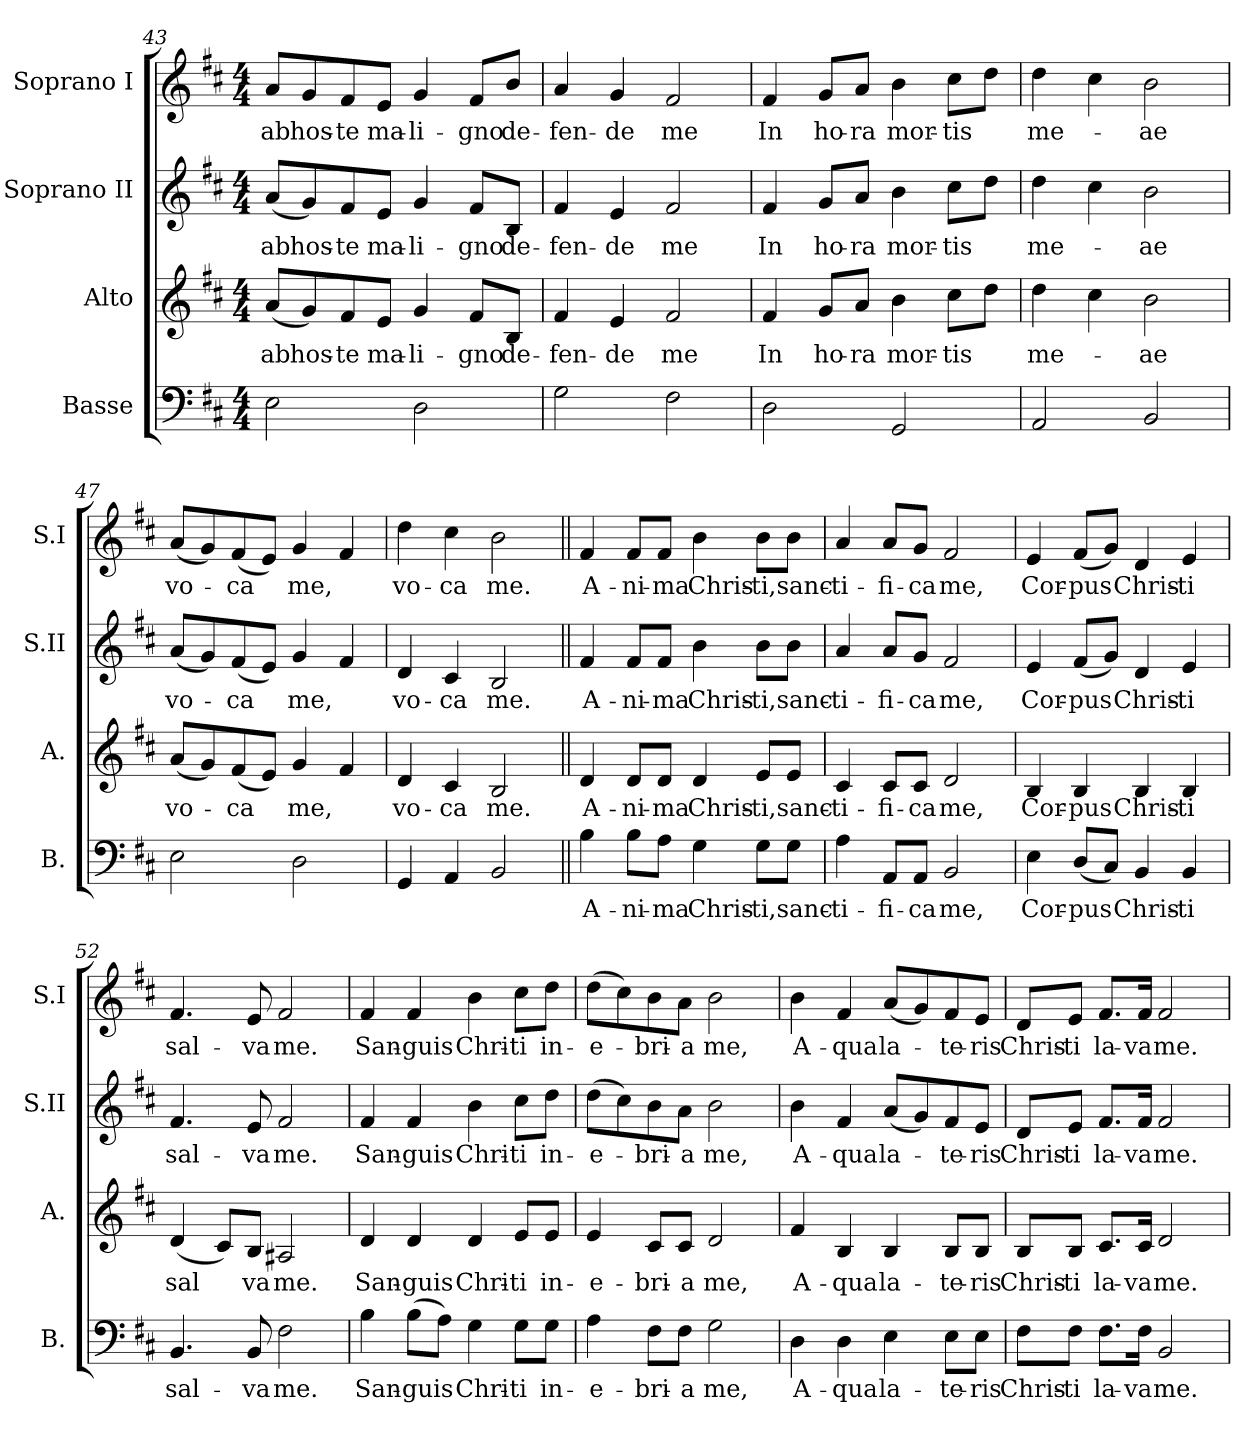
**kern	**text	**kern	**text	**kern	**text	**kern	**text
*part4	*part4	*part3	*part3	*part2	*part2	*part1	*part1
*staff4	*staff4	*staff3	*staff3	*staff2	*staff2	*staff1	*staff1
*I"Basse	*	*I"Alto	*	*I"Soprano II	*	*I"Soprano I	*
*I'B.	*	*I'A.	*	*I'S.II	*	*I'S.I	*
*clefF4	*	*clefG2	*	*clefG2	*	*clefG2	*
*k[f#c#]	*	*k[f#c#]	*	*k[f#c#]	*	*k[f#c#]	*
*M4/4	*	*M4/4	*	*M4/4	*	*M4/4	*
=43	=43	=43	=43	=43	=43	=43	=43
!	!	!	!LO:LY:b	!	!LO:LY:b	!	!LO:LY:b
2E\	.	(8a/L	ab	(8a/L	ab	8a/L	ab
!	!	!	!LO:LY:b	!	!LO:LY:b	!	!LO:LY:b
.	.	8g/)	hos-	8g/)	hos-	8g/	hos-
!	!	!	!LO:LY:b	!	!LO:LY:b	!	!LO:LY:b
.	.	8f#/	-te	8f#/	-te	8f#/	-te
!	!	!	!LO:LY:b	!	!LO:LY:b	!	!LO:LY:b
.	.	8e/J	ma-	8e/J	ma-	8e/J	ma-
!	!	!	!LO:LY:b	!	!LO:LY:b	!	!LO:LY:b
2D\	.	4g/	-li-	4g/	-li-	4g/	-li-
!	!	!	!LO:LY:b	!	!LO:LY:b	!	!LO:LY:b
.	.	8f#/L	-gno	8f#/L	-gno	8f#/L	-gno
!	!	!	!LO:LY:b	!	!LO:LY:b	!	!LO:LY:b
.	.	8B/J	de-	8B/J	de-	8b/J	de-
=44	=44	=44	=44	=44	=44	=44	=44
!	!	!	!LO:LY:b	!	!LO:LY:b	!	!LO:LY:b
2G\	.	4f#/	-fen-	4f#/	-fen-	4a/	-fen-
!	!	!	!LO:LY:b	!	!LO:LY:b	!	!LO:LY:b
.	.	4e/	-de	4e/	-de	4g/	-de
!	!	!	!LO:LY:b	!	!LO:LY:b	!	!LO:LY:b
2F#\	.	2f#/	me	2f#/	me	2f#/	me
!!LO:LB:g=z
=45	=45	=45	=45	=45	=45	=45	=45
!	!	!	!LO:LY:b	!	!LO:LY:b	!	!LO:LY:b
2D\	.	4f#/	In	4f#/	In	4f#/	In
!	!	!	!LO:LY:b	!	!LO:LY:b	!	!LO:LY:b
.	.	8g/L	ho-	8g/L	ho-	8g/L	ho-
!	!	!	!LO:LY:b	!	!LO:LY:b	!	!LO:LY:b
.	.	8a/J	-ra	8a/J	-ra	8a/J	-ra
!	!	!	!LO:LY:b	!	!LO:LY:b	!	!LO:LY:b
2GG/	.	4b\	mor-	4b\	mor-	4b\	mor-
!	!	!	!LO:LY:b	!	!LO:LY:b	!	!LO:LY:b
.	.	8cc#\L	-tis	8cc#\L	-tis	8cc#\L	-tis
.	.	8dd\J	.	8dd\J	.	8dd\J	.
=46	=46	=46	=46	=46	=46	=46	=46
!	!	!	!LO:LY:b	!	!LO:LY:b	!	!LO:LY:b
2AA/	.	4dd\	me-	4dd\	me-	4dd\	me-
.	.	4cc#\	.	4cc#\	.	4cc#\	.
!	!	!	!LO:LY:b	!	!LO:LY:b	!	!LO:LY:b
2BB/	.	2b\	-ae	2b\	-ae	2b\	-ae
=47	=47	=47	=47	=47	=47	=47	=47
!	!	!	!LO:LY:b	!	!LO:LY:b	!	!LO:LY:b
2E\	.	(8a/L	vo-	(8a/L	vo-	(8a/L	vo-
.	.	8g/)	.	8g/)	.	8g/)	.
!	!	!	!LO:LY:b	!	!LO:LY:b	!	!LO:LY:b
.	.	(8f#/	-ca	(8f#/	-ca	(8f#/	-ca
.	.	8e/J)	.	8e/J)	.	8e/J)	.
!	!	!	!LO:LY:b	!	!LO:LY:b	!	!LO:LY:b
2D\	.	4g/	me,	4g/	me,	4g/	me,
.	.	4f#/	.	4f#/	.	4f#/	.
=48	=48	=48	=48	=48	=48	=48	=48
!	!	!	!LO:LY:b	!	!LO:LY:b	!	!LO:LY:b
4GG/	.	4d/	vo-	4d/	vo-	4dd\	vo-
!	!	!	!LO:LY:b	!	!LO:LY:b	!	!LO:LY:b
4AA/	.	4c#/	-ca	4c#/	-ca	4cc#\	-ca
!	!	!	!LO:LY:b	!	!LO:LY:b	!	!LO:LY:b
2BB/	.	2B/	me.	2B/	me.	2b\	me.
!!LO:LB:g=z
=49||	=49||	=49||	=49||	=49||	=49||	=49||	=49||
!	!LO:LY:b	!	!LO:LY:b	!	!LO:LY:b	!	!LO:LY:b
4B\	A-	4d/	A-	4f#/	A-	4f#/	A-
!	!LO:LY:b	!	!LO:LY:b	!	!LO:LY:b	!	!LO:LY:b
8B\L	-ni-	8d/L	-ni-	8f#/L	-ni-	8f#/L	-ni-
!	!LO:LY:b	!	!LO:LY:b	!	!LO:LY:b	!	!LO:LY:b
8A\J	-ma	8d/J	-ma	8f#/J	-ma	8f#/J	-ma
!	!LO:LY:b	!	!LO:LY:b	!	!LO:LY:b	!	!LO:LY:b
4G\	Chris-	4d/	Chris-	4b\	Chris-	4b\	Chris-
!	!LO:LY:b	!	!LO:LY:b	!	!LO:LY:b	!	!LO:LY:b
8G\L	-ti,	8e/L	-ti,	8b\L	-ti,	8b\L	-ti,
!	!LO:LY:b	!	!LO:LY:b	!	!LO:LY:b	!	!LO:LY:b
8G\J	sanc-	8e/J	sanc-	8b\J	sanc-	8b\J	sanc-
=50	=50	=50	=50	=50	=50	=50	=50
!	!LO:LY:b	!	!LO:LY:b	!	!LO:LY:b	!	!LO:LY:b
4A\	-ti-	4c#/	-ti-	4a/	-ti-	4a/	-ti-
!	!LO:LY:b	!	!LO:LY:b	!	!LO:LY:b	!	!LO:LY:b
8AA/L	-fi-	8c#/L	-fi-	8a/L	-fi-	8a/L	-fi-
!	!LO:LY:b	!	!LO:LY:b	!	!LO:LY:b	!	!LO:LY:b
8AA/J	-ca	8c#/J	-ca	8g/J	-ca	8g/J	-ca
!	!LO:LY:b	!	!LO:LY:b	!	!LO:LY:b	!	!LO:LY:b
2BB/	me,	2d/	me,	2f#/	me,	2f#/	me,
=51	=51	=51	=51	=51	=51	=51	=51
!	!LO:LY:b	!	!LO:LY:b	!	!LO:LY:b	!	!LO:LY:b
4E\	Cor-	4B/	Cor-	4e/	Cor-	4e/	Cor-
!	!LO:LY:b	!	!LO:LY:b	!	!LO:LY:b	!	!LO:LY:b
(8D/L	-pus	4B/	-pus	(8f#/L	-pus	(8f#/L	-pus
8C#/J)	.	.	.	8g/J)	.	8g/J)	.
!	!LO:LY:b	!	!LO:LY:b	!	!LO:LY:b	!	!LO:LY:b
4BB/	Chris-	4B/	Chris-	4d/	Chris-	4d/	Chris-
!	!LO:LY:b	!	!LO:LY:b	!	!LO:LY:b	!	!LO:LY:b
4BB/	-ti	4B/	-ti	4e/	-ti	4e/	-ti
=52	=52	=52	=52	=52	=52	=52	=52
!	!LO:LY:b	!	!LO:LY:b	!	!LO:LY:b	!	!LO:LY:b
4.BB/	sal-	(4d/	sal	4.f#/	sal-	4.f#/	sal-
.	.	8c#/L)	.	.	.	.	.
!	!LO:LY:b	!	!LO:LY:b	!	!LO:LY:b	!	!LO:LY:b
8BB/	-va	8B/J	va	8e/	-va	8e/	-va
!	!LO:LY:b	!	!LO:LY:b	!	!LO:LY:b	!	!LO:LY:b
2F#\	me.	2A#X/	me.	2f#/	me.	2f#/	me.
!!LO:PB:g=z
=53	=53	=53	=53	=53	=53	=53	=53
!	!LO:LY:b	!	!LO:LY:b	!	!LO:LY:b	!	!LO:LY:b
4B\	San-	4d/	San-	4f#/	San-	4f#/	San-
!	!LO:LY:b	!	!LO:LY:b	!	!LO:LY:b	!	!LO:LY:b
(8B\L	-guis	4d/	-guis	4f#/	-guis	4f#/	-guis
8A\J)	.	.	.	.	.	.	.
!	!LO:LY:b	!	!LO:LY:b	!	!LO:LY:b	!	!LO:LY:b
4G\	Chri-	4d/	Chri-	4b\	Chri-	4b\	Chri-
!	!LO:LY:b	!	!LO:LY:b	!	!LO:LY:b	!	!LO:LY:b
8G\L	-ti	8e/L	-ti	8cc#\L	-ti	8cc#\L	-ti
!	!LO:LY:b	!	!LO:LY:b	!	!LO:LY:b	!	!LO:LY:b
8G\J	in-	8e/J	in-	8dd\J	in-	8dd\J	in-
=54	=54	=54	=54	=54	=54	=54	=54
!	!LO:LY:b	!	!LO:LY:b	!	!LO:LY:b	!	!LO:LY:b
4A\	-e-	4e/	-e-	(8dd\L	-e-	(8dd\L	-e-
.	.	.	.	8cc#\)	.	8cc#\)	.
!	!LO:LY:b	!	!LO:LY:b	!	!LO:LY:b	!	!LO:LY:b
8F#\L	-bri-	8c#/L	-bri-	8b\	-bri-	8b\	-bri-
!	!LO:LY:b	!	!LO:LY:b	!	!LO:LY:b	!	!LO:LY:b
8F#\J	-a	8c#/J	-a	8a\J	-a	8a\J	-a
!	!LO:LY:b	!	!LO:LY:b	!	!LO:LY:b	!	!LO:LY:b
2G\	me,	2d/	me,	2b\	me,	2b\	me,
=55	=55	=55	=55	=55	=55	=55	=55
!	!LO:LY:b	!	!LO:LY:b	!	!LO:LY:b	!	!LO:LY:b
4D\	A-	4f#/	A-	4b\	A-	4b\	A-
!	!LO:LY:b	!	!LO:LY:b	!	!LO:LY:b	!	!LO:LY:b
4D\	-qua	4B/	-qua	4f#/	-qua	4f#/	-qua
!	!LO:LY:b	!	!LO:LY:b	!	!LO:LY:b	!	!LO:LY:b
4E\	la-	4B/	la-	(8a/L	la-	(8a/L	la-
.	.	.	.	8g/)	.	8g/)	.
!	!LO:LY:b	!	!LO:LY:b	!	!LO:LY:b	!	!LO:LY:b
8E\L	-te-	8B/L	-te-	8f#/	-te-	8f#/	-te-
!	!LO:LY:b	!	!LO:LY:b	!	!LO:LY:b	!	!LO:LY:b
8E\J	-ris	8B/J	-ris	8e/J	-ris	8e/J	-ris
=56	=56	=56	=56	=56	=56	=56	=56
!	!LO:LY:b	!	!LO:LY:b	!	!LO:LY:b	!	!LO:LY:b
8F#\L	Chris-	8B/L	Chris-	8d/L	Chris-	8d/L	Chris-
!	!LO:LY:b	!	!LO:LY:b	!	!LO:LY:b	!	!LO:LY:b
8F#\J	-ti	8B/J	-ti	8e/J	-ti	8e/J	-ti
!	!LO:LY:b	!	!LO:LY:b	!	!LO:LY:b	!	!LO:LY:b
8.F#\L	la-	8.c#/L	la-	8.f#/L	la-	8.f#/L	la-
!	!LO:LY:b	!	!LO:LY:b	!	!LO:LY:b	!	!LO:LY:b
16F#\Jk	-va	16c#/Jk	-va	16f#/Jk	-va	16f#/Jk	-va
!	!LO:LY:b	!	!LO:LY:b	!	!LO:LY:b	!	!LO:LY:b
2BB/	me.	2d/	me.	2f#/	me.	2f#/	me.
=	=	=	=	=	=	=	=
*-	*-	*-	*-	*-	*-	*-	*-
